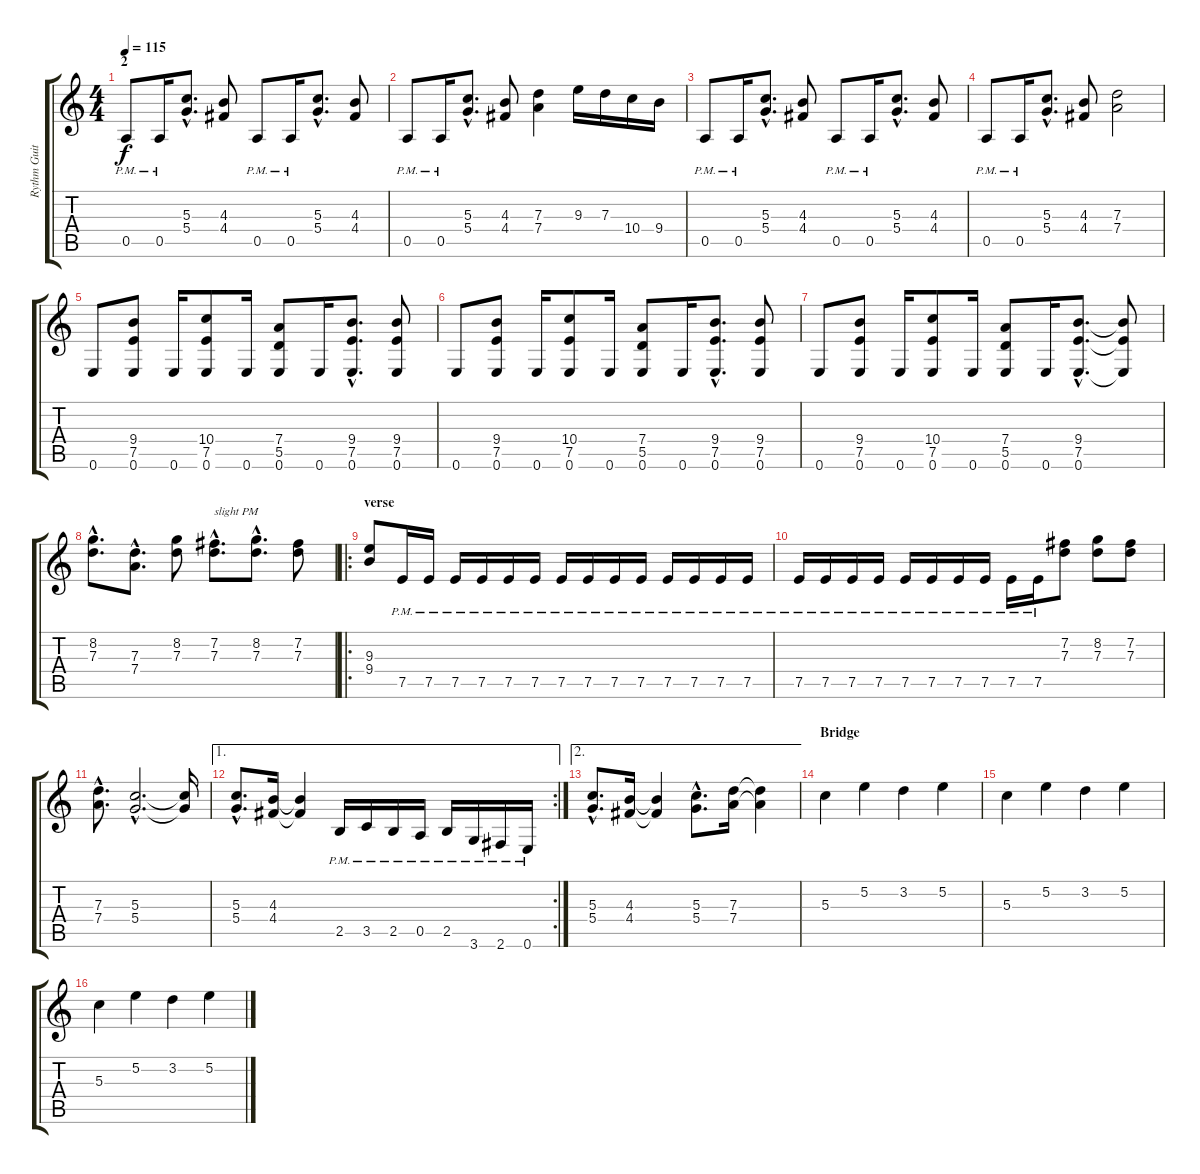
\track ("Rythm Guitar" "Rythm Guit") {instrument distortionguitar}
\staff {score tabs}
\tuning (E4 B3 G3 D3 A2 E2) {hide}
\ts (4 4)
\section ("" "2")
\tempo 115
\clef g2
\ks c
0.5{pm}.8{dy f} 0.5{pm}.16 (5.3{hac} 5.4{hac}).8{d} (4.3 4.4).8 0.5{pm}.8 0.5{pm}.16 (5.3{hac} 5.4{hac}).8{d} (4.3 4.4).8 |
0.5{pm}.8 0.5{pm}.16 (5.3{hac} 5.4{hac}).8{d} (4.3 4.4).8 (7.3 7.4).4 9.3.16 7.3.16 10.4.16 9.4.16 |
0.5{pm}.8 0.5{pm}.16 (5.3{hac} 5.4{hac}).8{d} (4.3 4.4).8 0.5{pm}.8 0.5{pm}.16 (5.3{hac} 5.4{hac}).8{d} (4.3 4.4).8 |
0.5{pm}.8 0.5{pm}.16 (5.3{hac} 5.4{hac}).8{d} (4.3 4.4).8 (7.3 7.4).2 |
\section ("" "")
0.6.8 (9.4 7.5 0.6).8 0.6.16 (10.4 7.5 0.6).8 0.6.16 (7.4 5.5 0.6).8 0.6.16 (9.4{hac} 7.5{hac} 0.6{hac}).8{d} (9.4 7.5 0.6).8 |
0.6.8 (9.4 7.5 0.6).8 0.6.16 (10.4 7.5 0.6).8 0.6.16 (7.4 5.5 0.6).8 0.6.16 (9.4{hac} 7.5{hac} 0.6{hac}).8{d} (9.4 7.5 0.6).8 |
0.6.8 (9.4 7.5 0.6).8 0.6.16 (10.4 7.5 0.6).8 0.6.16 (7.4 5.5 0.6).8 0.6.16 (9.4{hac} 7.5{hac} 0.6{hac}).8{d} (9.4{t} 7.5{t} 0.6{t}).8 |
(8.2{hac} 7.3{hac}).8{d} (7.3{hac} 7.4{hac}).8{d} (8.2 7.3).8 (7.2{hac} 7.3{hac}).8{d txt "slight PM" volume 11} (8.2{hac} 7.3{hac}).8{d volume 14} (7.2 7.3).8 |
\ro
\section ("" "verse")
(9.3 9.4).8 7.5{pm}.16 7.5{pm}.16 7.5{pm}.16 7.5{pm}.16 7.5{pm}.16 7.5{pm}.16 7.5{pm}.16 7.5{pm}.16 7.5{pm}.16 7.5{pm}.16 7.5{pm}.16 7.5{pm}.16 7.5{pm}.16 7.5{pm}.16 |
7.5{pm}.16 7.5{pm}.16 7.5{pm}.16 7.5{pm}.16 7.5{pm}.16 7.5{pm}.16 7.5{pm}.16 7.5{pm}.16 7.5{pm}.16 7.5{pm}.16 (7.2 7.3).8 (8.2 7.3).8 (7.2 7.3).8 |
(7.3{hac} 7.4{hac}).8{d} (5.3{hac} 5.4{hac}).2{d} (5.3{t} 5.4{t}).16 |
\ae 1
\rc 2
(5.3{hac} 5.4{hac}).8{d} (4.3 4.4).16 (4.3{t} 4.4{t}).4 2.5{pm}.16 3.5{pm}.16 2.5{pm}.16 0.5{pm}.16 2.5{pm}.16 3.6{pm}.16 2.6{pm}.16 0.6{pm}.16 |
\ae 2
(5.3{hac} 5.4{hac}).8{d} (4.3 4.4).16 (4.3{t} 4.4{t}).4 (5.3{hac} 5.4{hac}).8{d} (7.3 7.4).16 (7.3{t} 7.4{t}).4 |
\section ("" "Bridge")
5.3.4 5.2.4 3.2.4 5.2.4 |
5.3.4 5.2.4 3.2.4 5.2.4 |
5.3.4 5.2.4 3.2.4 5.2.4
